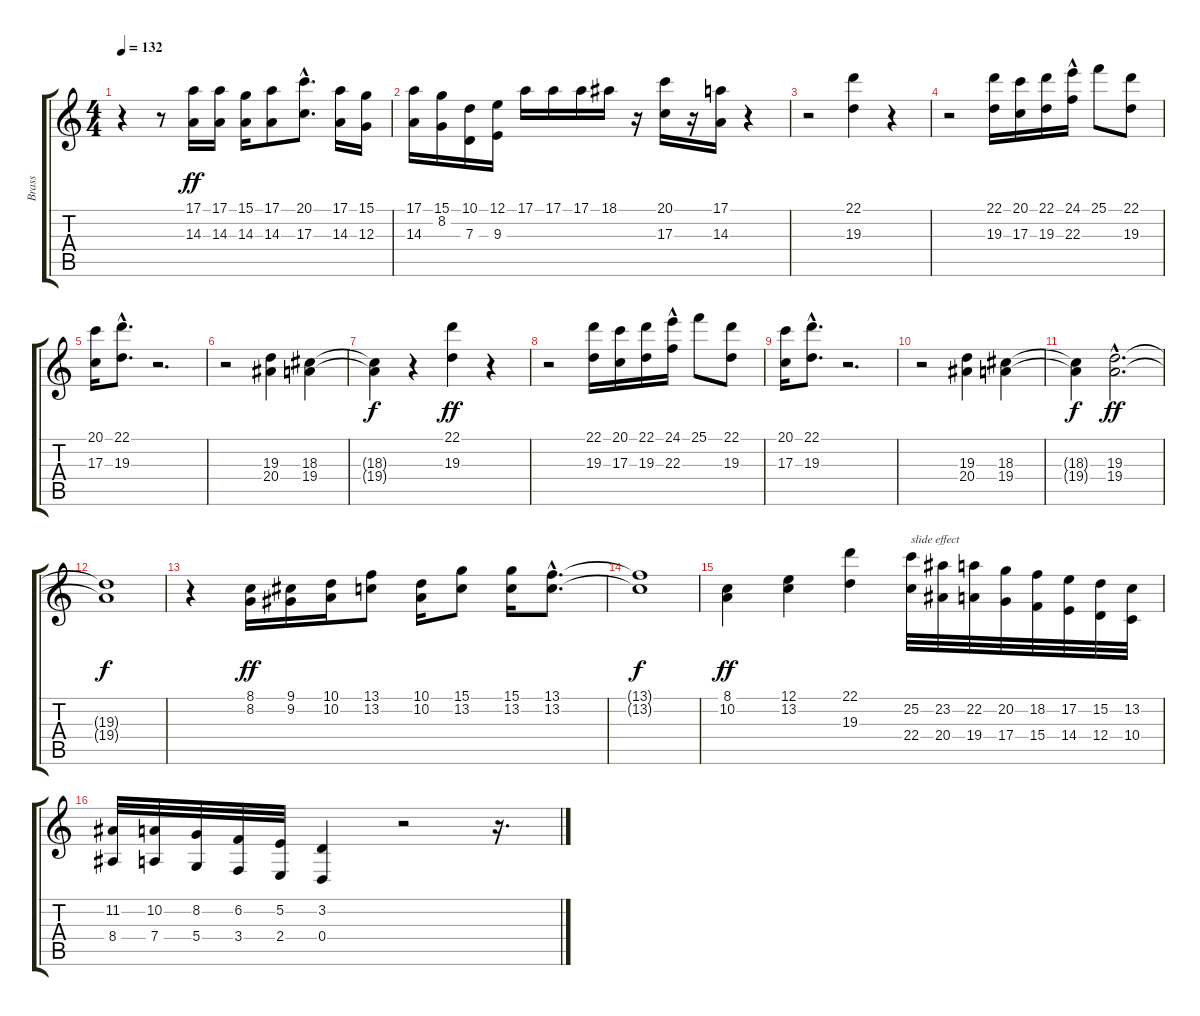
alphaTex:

\track ("Brass" "Brass") {instrument brasssection}
\staff {score tabs}
\tuning (E4 B3 G3 D3 A2 E2) {hide}
\ts (4 4)
\tempo 132
\clef g2
\ks c
r.4{dy f} r.8 (17.1 14.3).16{dy ff} (17.1 14.3).16 (15.1 14.3).16 (17.1 14.3).8 (20.1{hac} 17.3{hac}).8{d} (17.1 14.3).16 (15.1 12.3).16 |
(17.1 14.3).16 (15.1 8.2).16 (10.1 7.3).16 (12.1 9.3).16 17.1.16 17.1.16 17.1.16 18.1.16 r.16 (20.1 17.3).16 r.16 (17.1 14.3).16 r.4 |
r.2 (22.1 19.3).4 r.4 |
r.2 (22.1 19.3).16 (20.1 17.3).16 (22.1 19.3).16 (24.1 22.3{hac}).16 25.1.8 (22.1 19.3).8 |
(20.1 17.3).16 (22.1{hac} 19.3{hac}).8{d} r.2{d} |
r.2 (19.3 20.4).4 (18.3 19.4).4 |
(18.3{t} 19.4{t}).4{dy f} r.4 (22.1 19.3).4{dy ff} r.4 |
r.2 (22.1 19.3).16 (20.1 17.3).16 (22.1 19.3).16 (24.1 22.3{hac}).16 25.1.8 (22.1 19.3).8 |
(20.1 17.3).16 (22.1{hac} 19.3{hac}).8{d} r.2{d} |
r.2 (19.3 20.4).4 (18.3 19.4).4 |
(18.3{t} 19.4{t}).4{dy f} (19.3{hac} 19.4{hac}).2{d dy ff} |
(19.3{t} 19.4{t}).1{dy f} |
r.4 (8.1 8.2).16{dy ff} (9.1 9.2).16 (10.1 10.2).16 (13.1 13.2).8 (10.1 10.2).16 (15.1 13.2).8 (15.1 13.2).16 (13.1{hac} 13.2{hac}).8{d} |
(13.1{t} 13.2{t}).1{dy f} |
(8.1 10.2).4{dy ff} (12.1 13.2).4 (22.1 19.3).4 (25.2 22.4).32{txt "slide effect" volume 12} (23.2 20.4).32 (22.2 19.4).32 (20.2 17.4).32 (18.2 15.4).32 (17.2 14.4).32 (15.2 12.4).32 (13.2 10.4).32 |
(11.2 8.4).32 (10.2 7.4).32 (8.2 5.4).32 (6.2 3.4).32 (5.2 2.4).32 (3.2 0.4).4 r.2 r.16{d}
